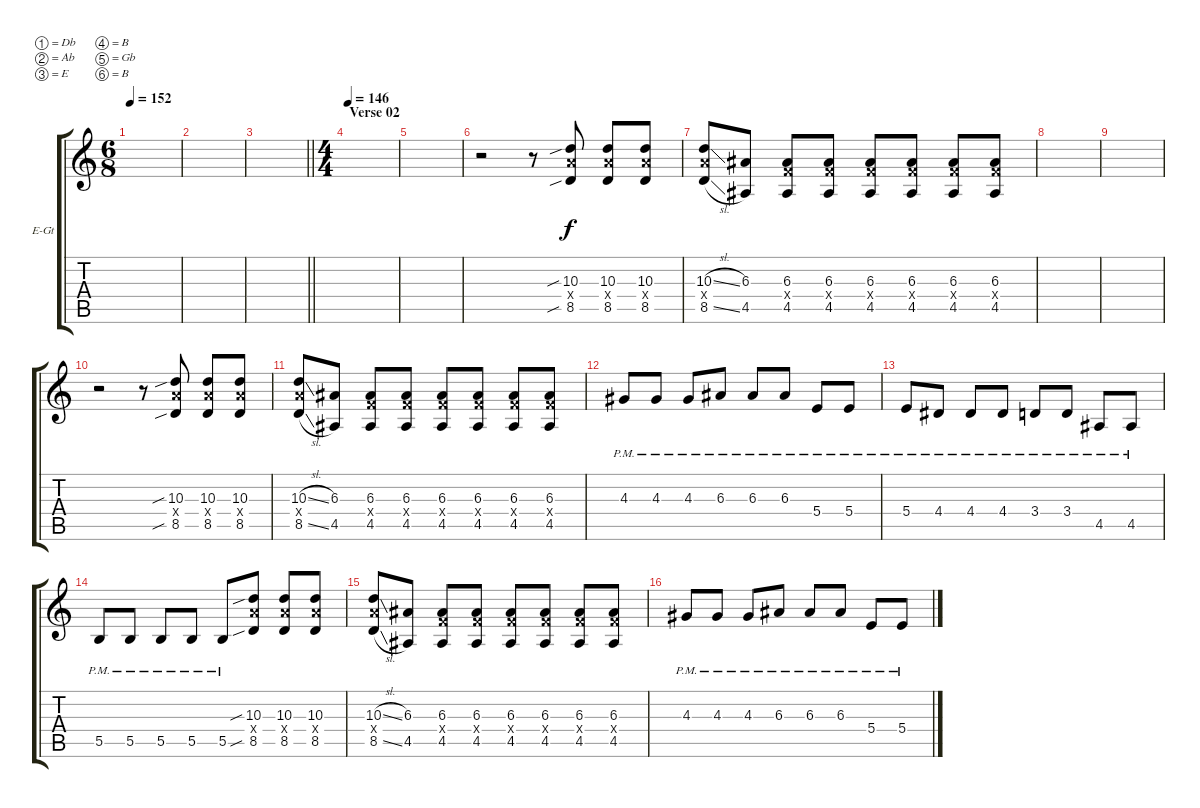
\bracketExtendMode groupsimilarinstruments
\firstSystemTrackNameOrientation horizontal
\otherSystemsTrackNameOrientation horizontal
\track ("Left guitar" "E-Gt") {instrument overdrivenguitar}
\staff {score tabs}
\tuning (Db4 Ab3 E3 B2 Gb2 B1)
\ts (6 8)
\tempo 152
\clef g2
\ks c
|
|
\barLineRight lightlight
|
\ts (4 4)
\beaming (8 2 2 2 2)
\section ("" "Verse 02")
\tempo 146
|
|
r.2 r.8 (10.3{sib} 10.4{x} 8.5{sib}).8 (10.3 8.5 10.4{x}).8 (10.3 10.4{x} 8.5).8 |
(10.3{sl} 10.4{x} 8.5{sl}).8 (6.3 4.5).8 (6.3 6.4{x} 4.5).8 (6.3 6.4{x} 4.5).8 (6.3 6.4{x} 4.5).8 (6.3 6.4{x} 4.5).8 (6.3 6.4{x} 4.5).8 (6.3 6.4{x} 4.5).8 |
|
|
r.2 r.8 (10.3{sib} 10.4{x} 8.5{sib}).8 (10.3 8.5 10.4{x}).8 (10.3 10.4{x} 8.5).8 |
(10.3{sl} 10.4{x} 8.5{sl}).8 (6.3 4.5).8 (6.3 6.4{x} 4.5).8 (6.3 6.4{x} 4.5).8 (6.3 6.4{x} 4.5).8 (6.3 6.4{x} 4.5).8 (6.3 6.4{x} 4.5).8 (6.3 6.4{x} 4.5).8 |
4.3{pm}.8 4.3{pm}.8 4.3{pm}.8 6.3{pm}.8 6.3{pm}.8 6.3{pm}.8 5.4{pm}.8 5.4{pm}.8 |
5.4{pm}.8 4.4{pm}.8 4.4{pm}.8 4.4{pm}.8 3.4{pm}.8 3.4{pm}.8 4.5{pm}.8 4.5{pm}.8 |
5.5{pm}.8 5.5{pm}.8 5.5{pm}.8 5.5{pm}.8 5.5{pm}.8 (10.3{sib} 10.4{x} 8.5{sib}).8 (10.3 8.5 10.4{x}).8 (10.3 10.4{x} 8.5).8 |
(10.3{sl} 10.4{x} 8.5{sl}).8 (6.3 4.5).8 (6.3 6.4{x} 4.5).8 (6.3 6.4{x} 4.5).8 (6.3 6.4{x} 4.5).8 (6.3 6.4{x} 4.5).8 (6.3 6.4{x} 4.5).8 (6.3 6.4{x} 4.5).8 |
4.3{pm}.8 4.3{pm}.8 4.3{pm}.8 6.3{pm}.8 6.3{pm}.8 6.3{pm}.8 5.4{pm}.8 5.4{pm}.8
